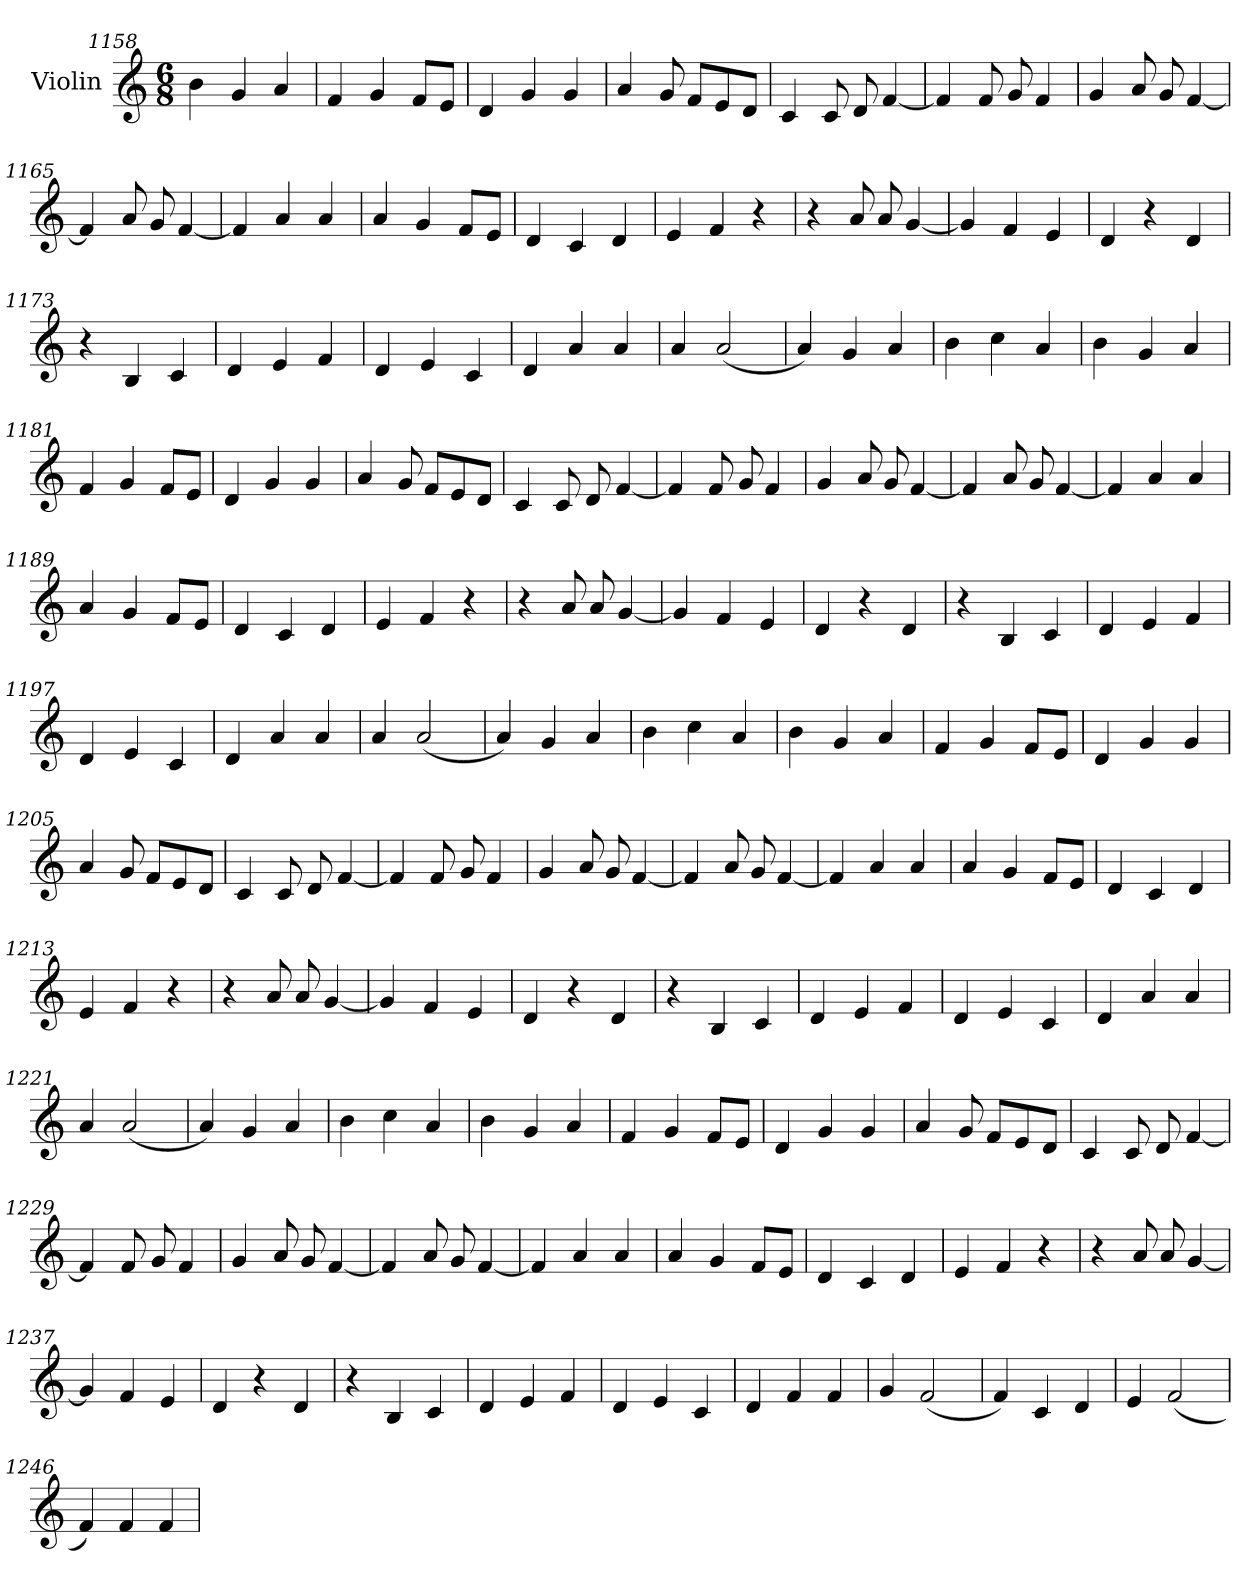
**kern
*part1
*staff1
*I"Violin
*clefG2
*k[]
*M6/8
=1158
4b\
4g/
4a/
!!LO:LB:g=z
=1159
4f/
4g/
8f/L
8e/J
=1160
4d/
4g/
4g/
=1161
4a/
8g/
8f/L
8e/
8d/J
=1162
4c/
8c/
8d/
[4f/
=1163
4f/]
8f/
8g/
4f/
=1164
4g/
8a/
8g/
[4f/
!!LO:LB:g=z
=1165
4f/]
8a/
8g/
[4f/
=1166
4f/]
4a/
4a/
=1167
4a/
4g/
8f/L
8e/J
=1168
4d/
4c/
4d/
=1169
4e/
4f/
4r
=1170
4r
8a/
8a/
[4g/
=1171
4g/]
4f/
4e/
!!LO:PB:g=z
=1172
4d/
4r
4d/
=1173
4r
4B/
4c/
=1174
4d/
4e/
4f/
=1175
4d/
4e/
4c/
=1176
4d/
4a/
4a/
=1177
4a/
(<2a/
=1178
4a/)
4g/
4a/
!!LO:LB:g=z
=1179
4b\
4cc\
4a/
=1180
4b\
4g/
4a/
=1181
4f/
4g/
8f/L
8e/J
=1182
4d/
4g/
4g/
=1183
4a/
8g/
8f/L
8e/
8d/J
=1184
4c/
8c/
8d/
[4f/
=1185
4f/]
8f/
8g/
4f/
!!LO:LB:g=z
=1186
4g/
8a/
8g/
[4f/
=1187
4f/]
8a/
8g/
[4f/
=1188
4f/]
4a/
4a/
=1189
4a/
4g/
8f/L
8e/J
=1190
4d/
4c/
4d/
=1191
4e/
4f/
4r
=1192
4r
8a/
8a/
[4g/
!!LO:LB:g=z
=1193
4g/]
4f/
4e/
=1194
4d/
4r
4d/
=1195
4r
4B/
4c/
=1196
4d/
4e/
4f/
=1197
4d/
4e/
4c/
=1198
4d/
4a/
4a/
=1199
4a/
(<2a/
!!LO:LB:g=z
=1200
4a/)
4g/
4a/
=1201
4b\
4cc\
4a/
=1202
4b\
4g/
4a/
=1203
4f/
4g/
8f/L
8e/J
=1204
4d/
4g/
4g/
=1205
4a/
8g/
8f/L
8e/
8d/J
=1206
4c/
8c/
8d/
[4f/
!!LO:LB:g=z
=1207
4f/]
8f/
8g/
4f/
=1208
4g/
8a/
8g/
[4f/
=1209
4f/]
8a/
8g/
[4f/
=1210
4f/]
4a/
4a/
=1211
4a/
4g/
8f/L
8e/J
=1212
4d/
4c/
4d/
=1213
4e/
4f/
4r
!!LO:LB:g=z
=1214
4r
8a/
8a/
[4g/
=1215
4g/]
4f/
4e/
=1216
4d/
4r
4d/
=1217
4r
4B/
4c/
=1218
4d/
4e/
4f/
=1219
4d/
4e/
4c/
=1220
4d/
4a/
4a/
!!LO:LB:g=z
=1221
4a/
(<2a/
=1222
4a/)
4g/
4a/
=1223
4b\
4cc\
4a/
=1224
4b\
4g/
4a/
=1225
4f/
4g/
8f/L
8e/J
=1226
4d/
4g/
4g/
=1227
4a/
8g/
8f/L
8e/
8d/J
!!LO:PB:g=z
=1228
4c/
8c/
8d/
[4f/
=1229
4f/]
8f/
8g/
4f/
=1230
4g/
8a/
8g/
[4f/
=1231
4f/]
8a/
8g/
[4f/
=1232
4f/]
4a/
4a/
=1233
4a/
4g/
8f/L
8e/J
=1234
4d/
4c/
4d/
!!LO:LB:g=z
=1235
4e/
4f/
4r
=1236
4r
8a/
8a/
[4g/
=1237
4g/]
4f/
4e/
=1238
4d/
4r
4d/
=1239
4r
4B/
4c/
=1240
4d/
4e/
4f/
=1241
4d/
4e/
4c/
!!LO:LB:g=z
=1242
4d/
4f/
4f/
=1243
4g/
(<2f/
=1244
4f/)
4c/
4d/
=1245
4e/
(<2f/
=1246
4f/)
4f/
4f/
=
*-
